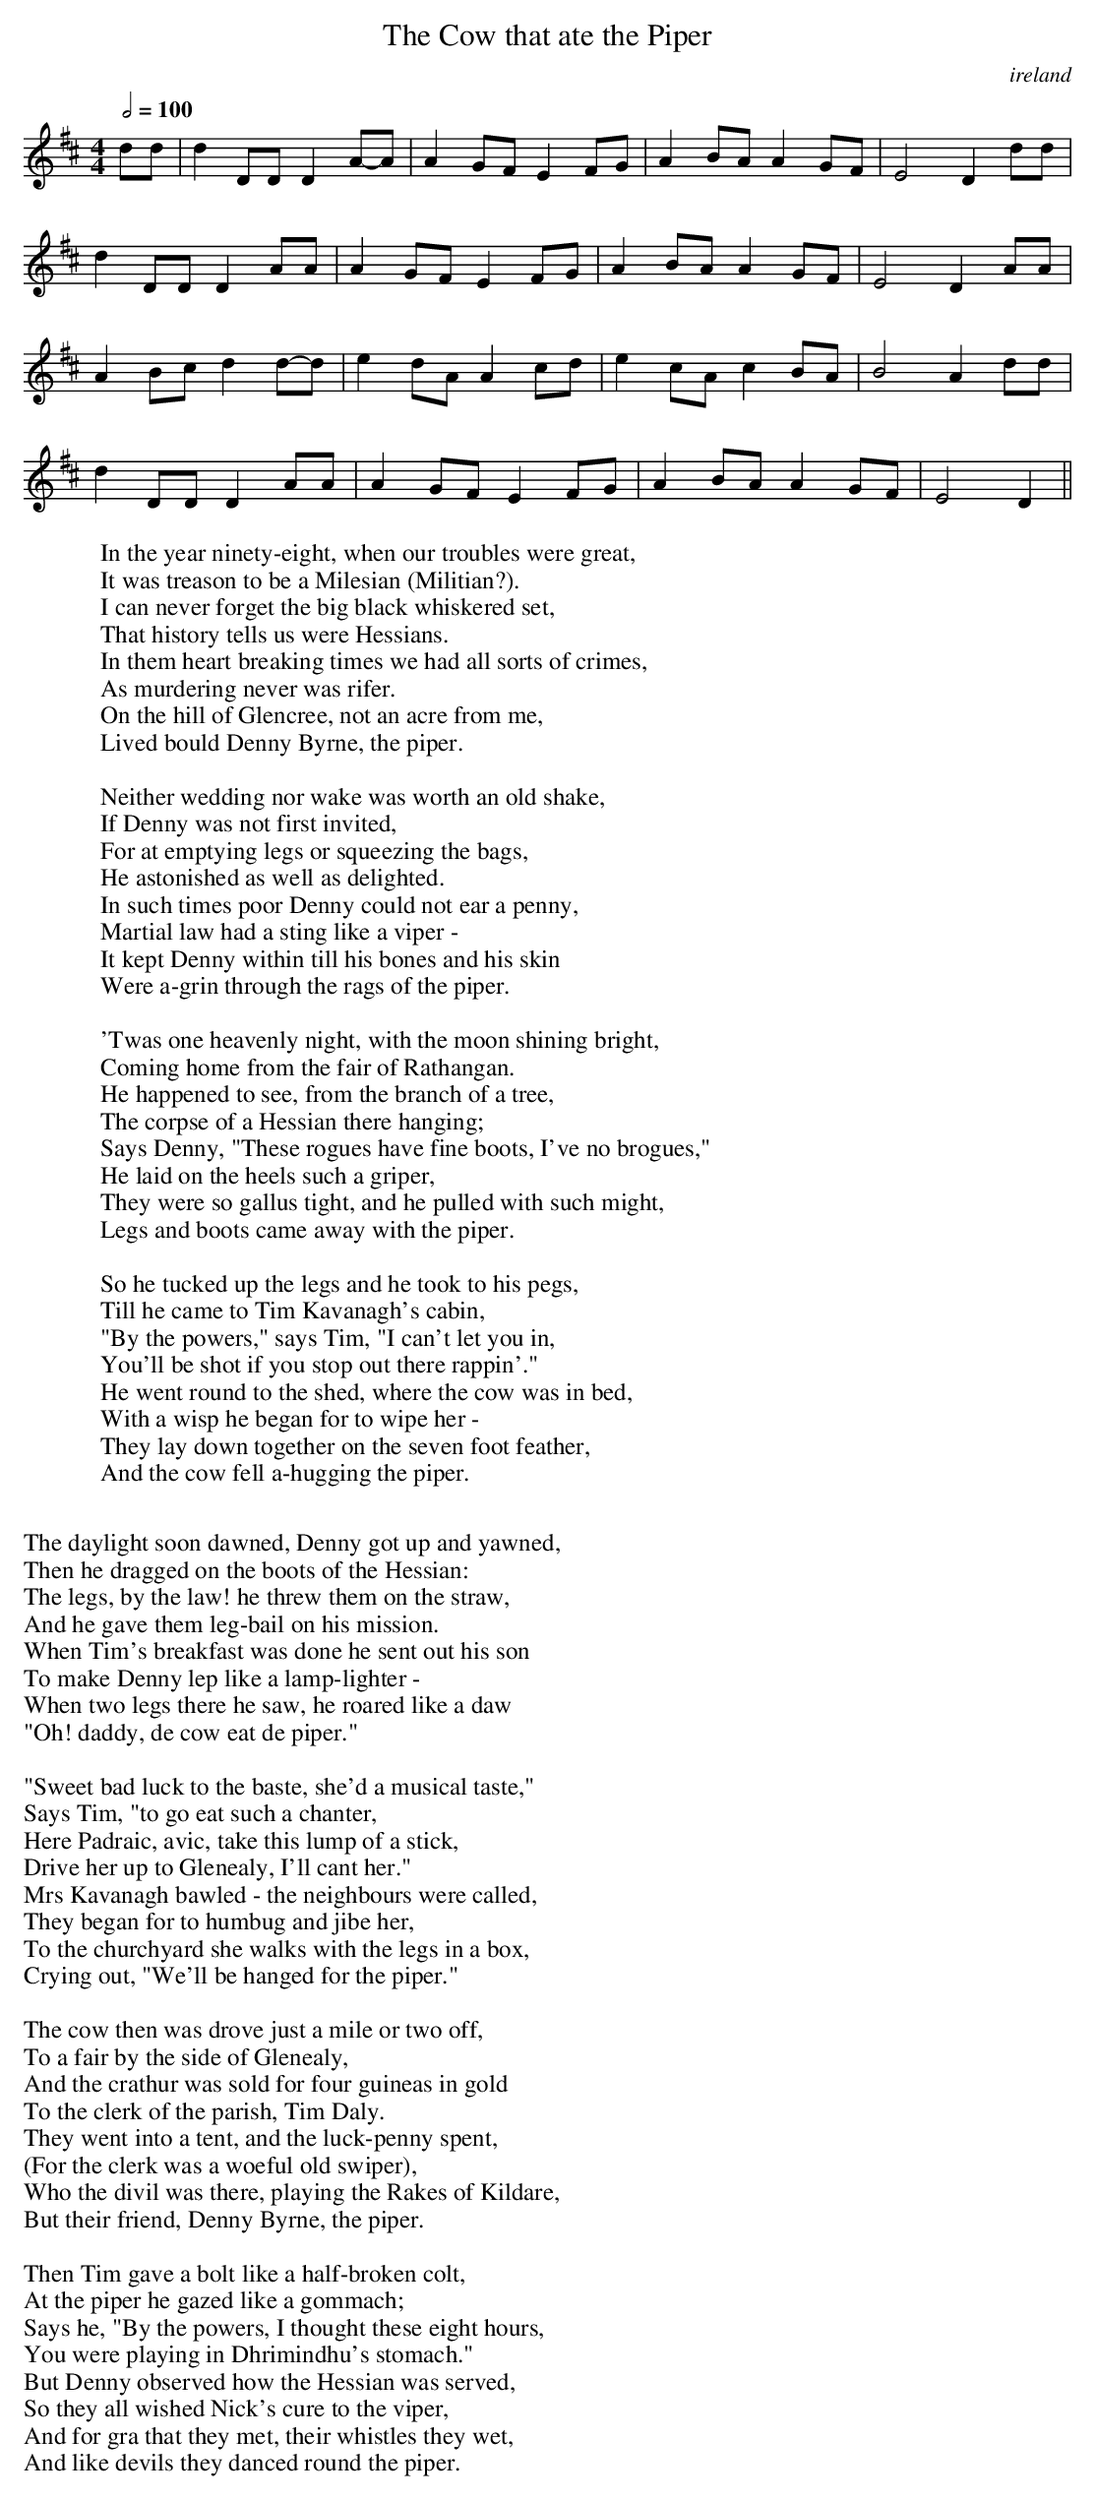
X:1
T:Cow that ate the Piper, The
O:ireland
M:4/4
L:1/8
Q:2/4=100
W:In the year ninety-eight, when our troubles were great,
W:It was treason to be a Milesian (Militian?).
W:I can never forget the big black whiskered set,
W:That history tells us were Hessians.
W:In them heart breaking times we had all sorts of crimes,
W:As murdering never was rifer.
W:On the hill of Glencree, not an acre from me,
W:Lived bould Denny Byrne, the piper.
W:
W:Neither wedding nor wake was worth an old shake,
W:If Denny was not first invited,
W:For at emptying legs or squeezing the bags,
W:He astonished as well as delighted.
W:In such times poor Denny could not ear a penny,
W:Martial law had a sting like a viper -
W:It kept Denny within till his bones and his skin
W:Were a-grin through the rags of the piper.
W:
W:'Twas one heavenly night, with the moon shining bright,
W:Coming home from the fair of Rathangan.
W:He happened to see, from the branch of a tree,
W:The corpse of a Hessian there hanging;
W:Says Denny, "These rogues have fine boots, I've no brogues,"
W:He laid on the heels such a griper,
W:They were so gallus tight, and he pulled with such might,
W:Legs and boots came away with the piper.
W:
W:So he tucked up the legs and he took to his pegs,
W:Till he came to Tim Kavanagh's cabin,
W:"By the powers," says Tim, "I can't let you in,
W:You'll be shot if you stop out there rappin'."
W:He went round to the shed, where the cow was in bed,
W:With a wisp he began for to wipe her -
W:They lay down together on the seven foot feather,
W:And the cow fell a-hugging the piper.
W:
W:The daylight soon dawned, Denny got up and yawned,
W:Then he dragged on the boots of the Hessian:
W:The legs, by the law! he threw them on the straw,
W:And he gave them leg-bail on his mission.
W:When Tim's breakfast was done he sent out his son
W:To make Denny lep like a lamp-lighter -
W:When two legs there he saw, he roared like a daw
W:"Oh! daddy, de cow eat de piper."
W:
W:"Sweet bad luck to the baste, she'd a musical taste,"
W:Says Tim, "to go eat such a chanter,
W:Here Padraic, avic, take this lump of a stick,
W:Drive her up to Glenealy, I'll cant her."
W:Mrs Kavanagh bawled - the neighbours were called,
W:They began for to humbug and jibe her,
W:To the churchyard she walks with the legs in a box,
W:Crying out, "We'll be hanged for the piper."
W:
W:The cow then was drove just a mile or two off,
W:To a fair by the side of Glenealy,
W:And the crathur was sold for four guineas in gold
W:To the clerk of the parish, Tim Daly.
W:They went into a tent, and the luck-penny spent,
W:(For the clerk was a woeful old swiper),
W:Who the divil was there, playing the Rakes of Kildare,
W:But their friend, Denny Byrne, the piper.
W:
W:Then Tim gave a bolt like a half-broken colt,
W:At the piper he gazed like a gommach;
W:Says he, "By the powers, I thought these eight hours,
W:You were playing in Dhrimindhu's stomach."
W:But Denny observed how the Hessian was served,
W:So they all wished Nick's cure to the viper,
W:And for gra that they met, their whistles they wet,
W:And like devils they danced round the piper.
K:D
dd|d2DD D2A-A|A2GF E2FG|A2BA A2GF|E4 D2 dd|
d2DD D2AA|A2GF E2F-G|A2BA A2GF|E4 D2 AA|
A2Bc d2d-d|e2dA A2cd|e2cA c2BA|B4 A2 dd|
d2DD D2AA|A2GF E2F-G|A2BA A2G-F|E4 D2||
